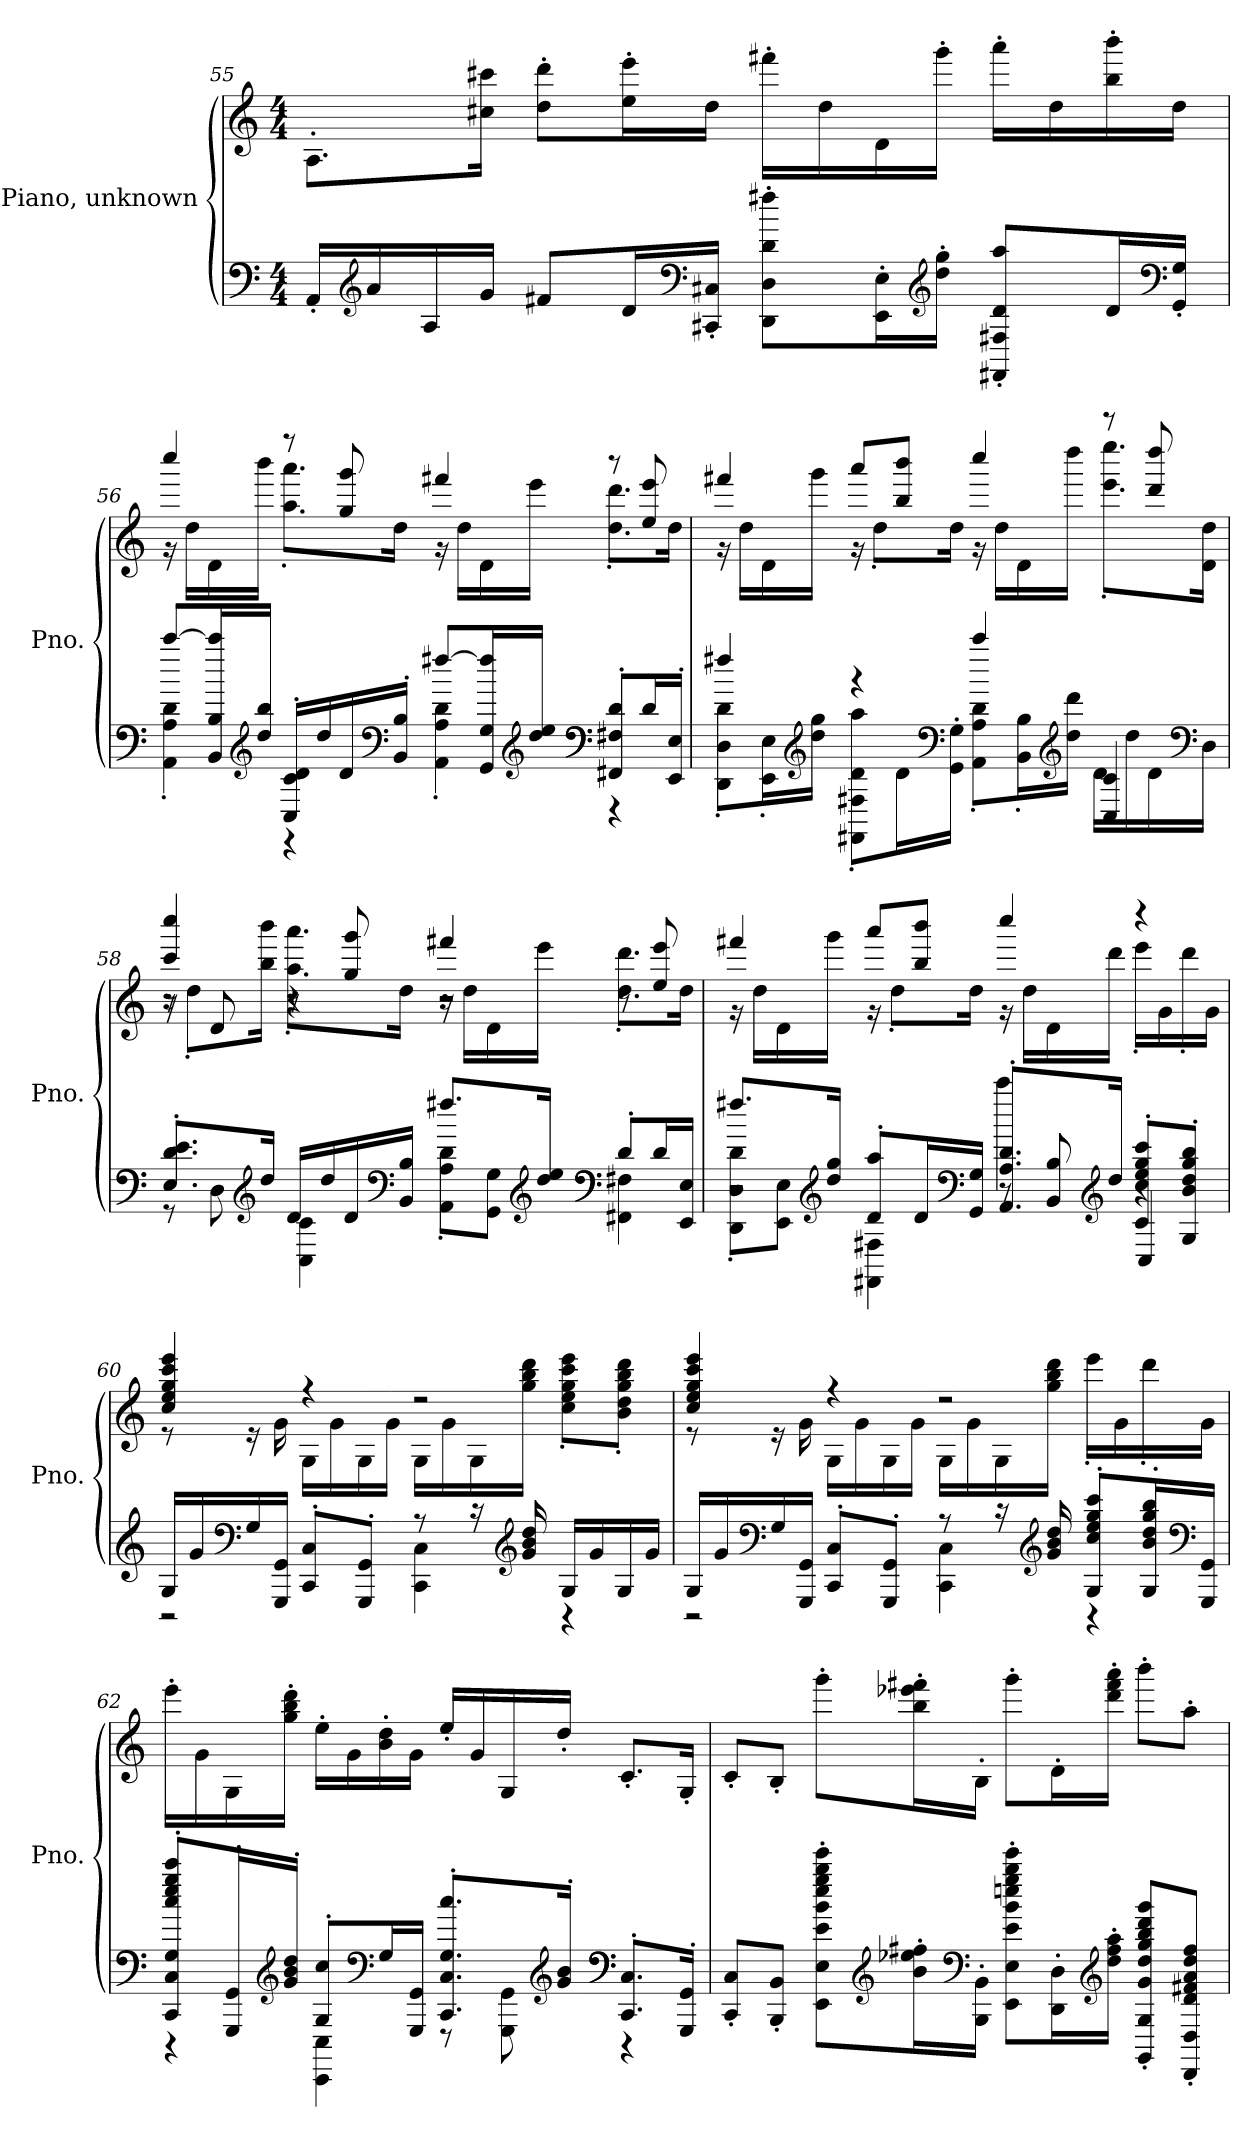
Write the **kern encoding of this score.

**kern	**kern
*part1	*part1
*staff2	*staff1
*I"Piano, unknown	*
*I'Pno.	*
!!LO:LB:g=z
*clefF4	*clefG2
*k[]	*k[]
*M4/4	*M4/4
=55	=55
16AA'/LL	8.A'\L
*clefG2	*
16a/	.
16A/	.
16g/JJ	16cc#X\ 16ccc#X\Jk
8f#X/L	8dd\' 8ddd\'L
16d/L	16ee\' 16eee\'L
*clefF4	*
16CC#X/' 16C#X/'JJ	16dd\JJ
8DD\' 8D\' 8d\' 8ff#X\'L	16fff#X'\LL
.	16dd\
16EE\' 16E\'L	16d\
*clefG2	*
16dd\' 16gg\'JJ	16ggg'\JJ
8FF#X/' 8F#X/' 8d/' 8aa/'L	16aaa'\LL
.	16dd\
16d/L	16bb\' 16bbb\'
*clefF4	*
16GG/' 16G/'JJ	16dd\JJ
!!LO:LB:g=z
=56	=56
*^	*^
[8ccc/L	4AA\' 4A\' 4d\'	4cccc/	16r
.	.	.	16dd\LL
16BB/ 16B/ 16ccc/]L	.	.	16d\
*clefG2	*	*	*
16dd/ 16bb/JJ	.	.	16bbb\JJ
16C/' 16c/' 16d/'LL	4r	8r	8.aa\' 8.aaa\'L
16dd/	.	.	.
16d/	.	8gg/ 8ggg/	.
*clefF4	*	*	*
16BB/' 16B/'JJ	.	.	16dd\Jk
[8ff#X/L	4AA\' 4A\' 4d\'	4fff#X/	16r
.	.	.	16dd\LL
16GG/ 16G/ 16ff#/]L	.	.	16d\
*clefG2	*	*	*
16dd/ 16ee/JJ	.	.	16eee\JJ
*clefF4	*	*	*
8FF#X/' 8F#X/' 8d/'L	4r	8r	8.dd\' 8.ddd\'L
16d/L	.	8ee/ 8eee/	.
16EE/' 16E/'JJ	.	.	16dd\Jk
!!LO:LB:g=z	!!
=57	=57	=57	=57
4ff#X/	8DD\' 8D\' 8d\'L	4fff#X/	16r
.	.	.	16dd\LL
.	16EE\' 16E\'L	.	16d\
*clefG2	*	*	*
.	16dd\ 16gg\JJ	.	16ggg\JJ
4r	8FF#X\' 8F#X\' 8d\' 8aa\'L	8aaa/L	16r
.	.	.	8dd'\L
.	16d\L	8bb/ 8bbb/J	.
*clefF4	*	*	*
.	16GG\' 16G\'JJ	.	16dd\Jk
4ccc/	8AA\' 8A\' 8d\'L	4cccc/	16r
.	.	.	16dd\LL
.	16BB\' 16B\'L	.	16d\
*clefG2	*	*	*
.	16dd\ 16ddd\JJ	.	16dddd\JJ
4C/ 4c/	16d\LL	8r	8.eee\' 8.eeee\'L
.	16dd\	.	.
.	16d\	8ddd/ 8dddd/	.
*clefF4	*	*	*
.	16D\JJ	.	16d\ 16dd\Jk
!!LO:LB:g=z
=58	=58	=58	=58
*	*	*	*^
8.E/' 8.d/' 8.e/'L	8r	4ccc/ 4cccc/	16r	8r
.	.	.	8dd'\L	.
.	8D\	.	.	8d/
*clefG2	*	*	*	*
16dd/Jk	.	.	16bb\ 16bbb\Jk	.
16d/LL	4C\ 4c\	8r	8.aa\' 8.aaa\'L	4r
16dd/	.	.	.	.
16d/	.	8gg/ 8ggg/	.	.
*clefF4	*	*	*	*
16BB/ 16B/JJ	.	.	16dd\Jk	.
8.ff#X/L	8AA\' 8A\' 8d\'L	4fff#X/	16r	2r
.	.	.	16dd\LL	.
.	8GG\ 8G\J	.	16d\	.
*clefG2	*	*	*	*
16dd/ 16ee/Jk	.	.	16eee\JJ	.
*clefF4	*	*	*	*
8d'/L	4FF#X\ 4F#X\	8r	8.dd\' 8.ddd\'L	.
16d/L	.	8ee/ 8eee/	.	.
16EE/ 16E/JJ	.	.	16dd\Jk	.
*	*	*	*v	*v
!!LO:PB:g=z
=59	=59	=59	=59
*	*^	*	*
8.ff#X/L	8DD\' 8D\' 8d\'L	2r	4fff#X/	16r
.	.	.	.	16dd\LL
.	8EE\ 8E\J	.	.	16d\
*clefG2	*	*	*	*
16dd/ 16gg/Jk	.	.	.	16ggg\JJ
8d/' 8aa/'L	4FF#X\ 4F#X\	.	8aaa/L	16r
.	.	.	.	8dd'\L
16d/L	.	.	8bb/ 8bbb/J	.
*clefF4	*	*	*	*
16GG/ 16G/JJ	.	.	.	16dd\Jk
8.AA/' 8.A/' 8.d/'L	4ccc\	8r	4cccc/	16r
.	.	.	.	16dd\LL
.	.	8BB/ 8B/	.	16d\
*clefG2	*	*	*	*
16dd/Jk	.	.	.	16ddd\JJ
8c/' 8cc/' 8ee/' 8gg/' 8ccc/'L	4r	4C/	4r	16eee'\LL
.	.	.	.	16g\
8G/' 8b/' 8dd/' 8gg/' 8bb/'J	.	.	.	16ddd'\
.	.	.	.	16g\JJ
*	*v	*v	*	*
=60	=60	=60	=60
16G/LL	2r	4cc/ 4ee/ 4gg/ 4ccc/ 4eee/	8r
16g/	.	.	.
*clefF4	*	*	*
16G/	.	.	16r
16GGG/ 16GG/JJ	.	.	16g\
8CC/' 8C/'L	.	4r	16G\LL
.	.	.	16g\
8GGG/' 8GG/'J	.	.	16G\
.	.	.	16g\JJ
8r	4CC\ 4C\	2r	16G\LL
.	.	.	16g\
16r	.	.	16G\
*clefG2	*	*	*
16g/ 16b/ 16dd/	.	.	16gg\ 16bb\ 16ddd\JJ
16G/LL	4r	.	8cc\' 8ee\' 8gg\' 8ccc\' 8eee\'L
16g/	.	.	.
16G/	.	.	8b\' 8dd\' 8gg\' 8bb\' 8ddd\'J
16g/JJ	.	.	.
!!LO:LB:g=z	!!
=61	=61	=61	=61
16G/LL	2r	4cc/ 4ee/ 4gg/ 4ccc/ 4eee/	8r
16g/	.	.	.
*clefF4	*	*	*
16G/	.	.	16r
16GGG/ 16GG/JJ	.	.	16g\
8CC/' 8C/'L	.	4r	16G\LL
.	.	.	16g\
8GGG/' 8GG/'J	.	.	16G\
.	.	.	16g\JJ
8r	4CC\ 4C\	2r	16G\LL
.	.	.	16g\
16r	.	.	16G\
*clefG2	*	*	*
16g/ 16b/ 16dd/	.	.	16gg\ 16bb\ 16ddd\JJ
8G/' 8cc/' 8ee/' 8gg/' 8ccc/'L	4r	.	16eee'\LL
.	.	.	16g\
16G/' 16b/' 16dd/' 16gg/' 16bb/'L	.	.	16ddd'\
*clefF4	*	*	*
16GGG/ 16GG/JJ	.	.	16g\JJ
*	*	*v	*v
=62	=62	=62
8CC/' 8C/' 8G/' 8cc/' 8ee/' 8gg/' 8ccc/'L	4r	16eee'\LL
.	.	16g\
16GGG/' 16GG/'L	.	16G\
*clefG2	*	*
16g/' 16b/' 16dd/'JJ	.	16gg\' 16bb\' 16ddd\'JJ
8G/' 8cc/'L	4CC\ 4C\	16ee'\LL
.	.	16g\
*clefF4	*	*
16G/L	.	16b\' 16dd\'
16GGG/ 16GG/JJ	.	16g\JJ
8.CC/' 8.C/' 8.G/' 8.cc/'L	8r	16ee'/LL
.	.	16g/
.	8GGG\ 8GG\	16G/
*clefG2	*	*
16g/' 16b/'Jk	.	16dd'/JJ
*clefF4	*	*
8.CC/' 8.C/'L	4r	8.c'/L
16GGG/' 16GG/'Jk	.	16G'/Jk
*v	*v	*
!!LO:LB:g=z
=63	=63
8CC/' 8C/'L	8c'/L
8BBB/' 8BB/'J	8B'/J
8EE\' 8E\' 8e\' 8b\' 8ee\' 8gg\' 8bb\' 8eee\'L	8ggg'\L
*clefG2	*
16b\' 16ee-X\' 16ff#X\'L	16bb\' 16eee-X\' 16fff#X\'L
*clefF4	*
16BBB\' 16BB\'JJ	16B'\JJ
8EE\' 8E\' 8e\' 8b\' 8een\' 8gg\' 8bb\' 8eee\'L	8ggg'\L
16DD\' 16D\'L	16d'\L
*clefG2	*
16dd\' 16ff#\' 16aa\'JJ	16ddd\' 16fff#\' 16aaa\'JJ
8GG/' 8G/' 8g/' 8dd/' 8gg/' 8bb/' 8ddd/' 8ggg/'L	8bbb'\L
8DD/' 8D/' 8d/' 8f#X/' 8a/' 8dd/' 8ff#/'J	8aa'\J
=	=
*-	*-
